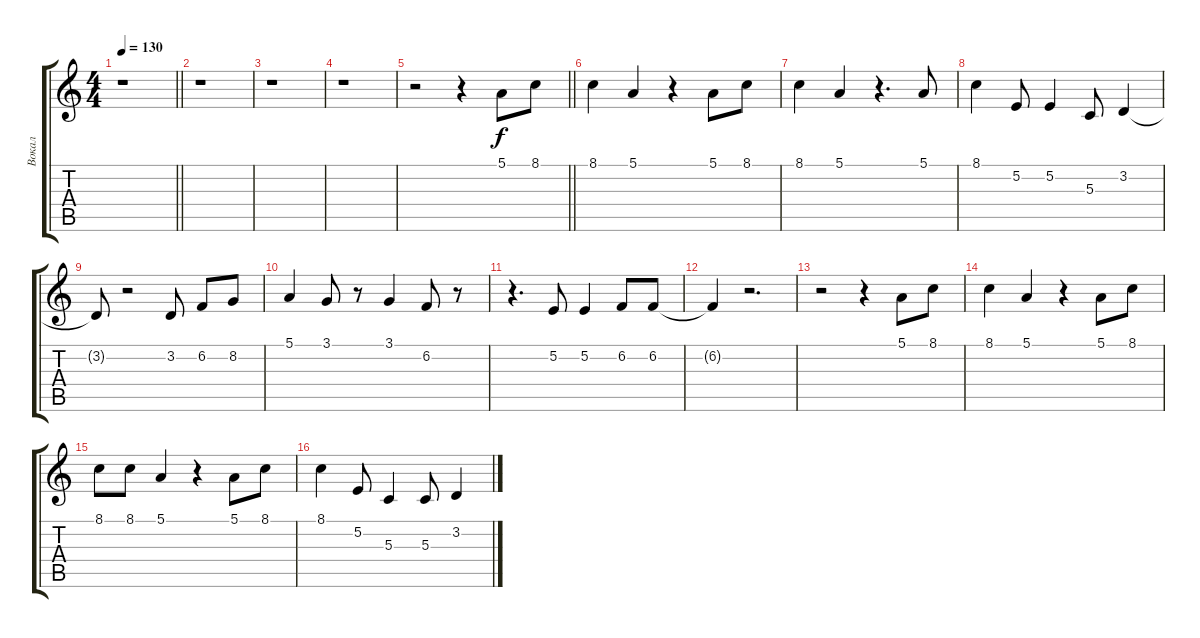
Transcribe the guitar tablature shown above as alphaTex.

\track ("Вокал" "Вокал") {instrument drawbarorgan}
\staff {score tabs}
\tuning (E4 B3 G3 D3 A2 E2) {hide}
\ts (4 4)
\tempo 130
\clef g2
\barLineRight lightlight
\ks c
r.1{dy f} |
r.1 |
r.1 |
r.1 |
\barLineRight lightlight
r.2 r.4 5.1.8 8.1.8 |
8.1.4 5.1.4 r.4 5.1.8 8.1.8 |
8.1.4 5.1.4 r.4{d} 5.1.8 |
8.1.4 5.2.8 5.2.4 5.3.8 3.2.4 |
3.2{t}.8 r.2 3.2.8 6.2.8 8.2.8 |
5.1.4 3.1.8 r.8 3.1.4 6.2.8 r.8 |
r.4{d} 5.2.8 5.2.4 6.2.8 6.2.8 |
6.2{t}.4 r.2{d} |
r.2 r.4 5.1.8 8.1.8 |
8.1.4 5.1.4 r.4 5.1.8 8.1.8 |
8.1.8 8.1.8 5.1.4 r.4 5.1.8 8.1.8 |
8.1.4 5.2.8 5.3.4 5.3.8 3.2.4
